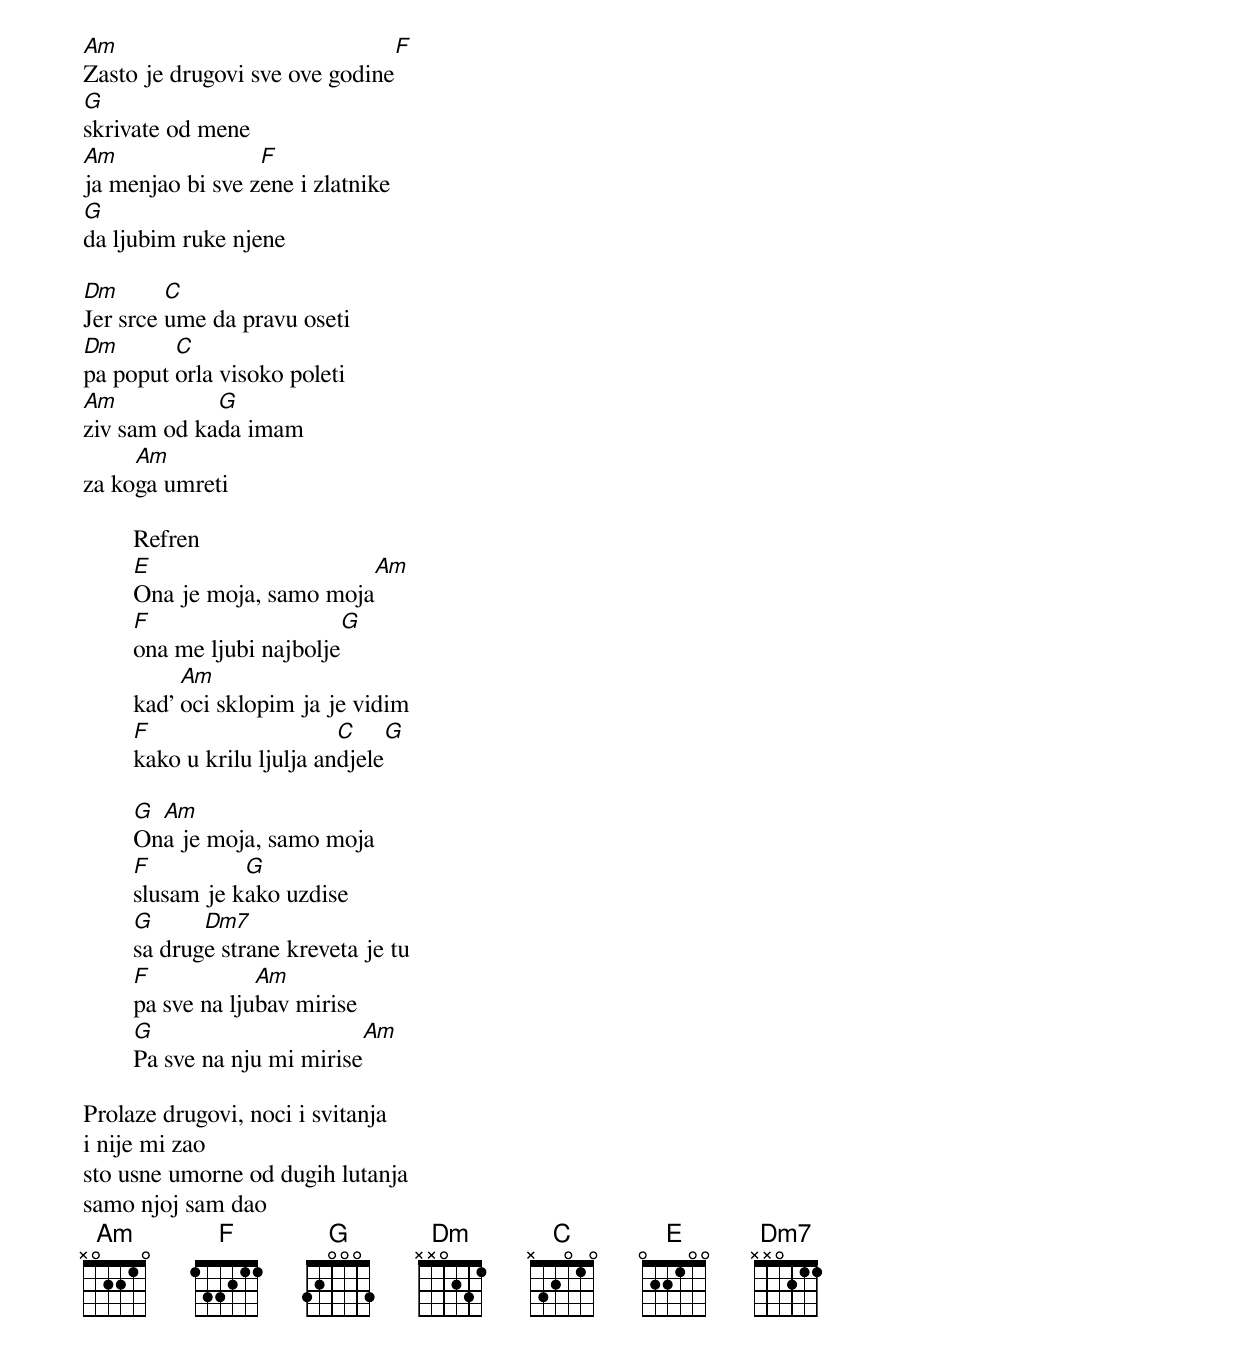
Am                                            F
Zasto je drugovi sve ove godine
G
skrivate od mene
Am                F
ja menjao bi sve zene i zlatnike
G
da ljubim ruke njene

Dm       C
Jer srce ume da pravu oseti
Dm       C
pa poput orla visoko poleti
Am           G
ziv sam od kada imam
     Am
za koga umreti

	Refren
	E                        Am
	Ona je moja, samo moja
	F                    G
	ona me ljubi najbolje
	     Am
	kad' oci sklopim ja je vidim
	F                     C      G
	kako u krilu ljulja andjele

	G Am
	Ona je moja, samo moja
	F	   G
	slusam je kako uzdise
	G      Dm7
	sa druge strane kreveta je tu
	F            Am
	pa sve na ljubav mirise
	G	                   Am
	Pa sve na nju mi mirise

Prolaze drugovi, noci i svitanja
i nije mi zao
sto usne umorne od dugih lutanja
samo njoj sam dao
